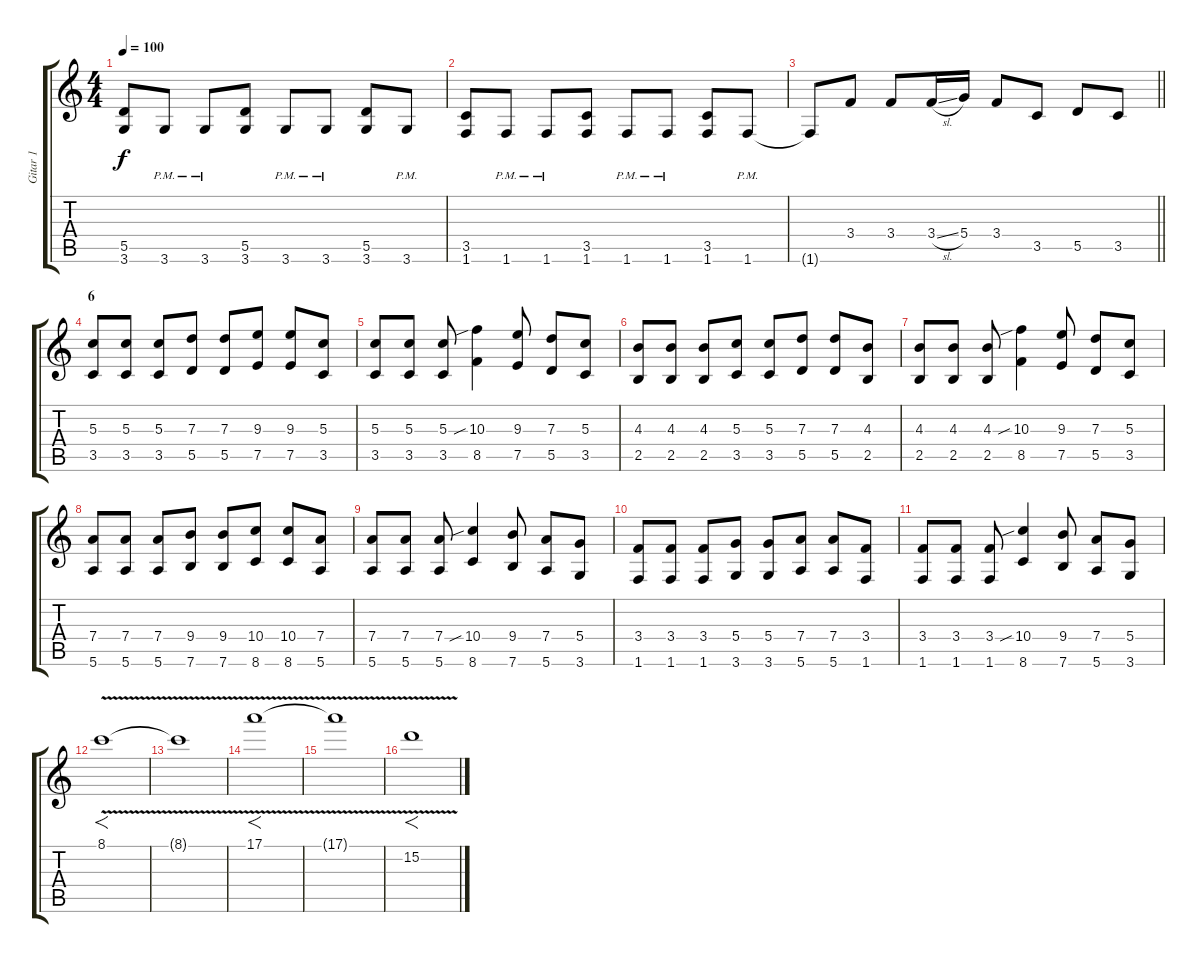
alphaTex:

\track ("Gitar 1" "Gitar 1") {instrument overdrivenguitar}
\staff {score tabs}
\tuning (E4 B3 G3 D3 A2 E2) {hide}
\ts (4 4)
\tempo 100
\clef g2
\ks c
(5.5 3.6).8{dy f} 3.6{pm}.8 3.6{pm}.8 (5.5 3.6).8 3.6{pm}.8 3.6{pm}.8 (5.5 3.6).8 3.6{pm}.8 |
(3.5 1.6).8 1.6{pm}.8 1.6{pm}.8 (3.5 1.6).8 1.6{pm}.8 1.6{pm}.8 (3.5 1.6).8 1.6{pm}.8 |
\barLineRight lightlight
1.6{t}.8 3.4.8 3.4.8 3.4{sl}.16 5.4.16 3.4.8 3.5.8 5.5.8 3.5.8 |
\section ("" "6")
(5.3 3.5).8 (5.3 3.5).8 (5.3 3.5).8 (7.3 5.5).8 (7.3 5.5).8 (9.3 7.5).8 (9.3 7.5).8 (5.3 3.5).8 |
(5.3 3.5).8 (5.3 3.5).8 (5.3 3.5).8 (10.3{sib} 8.5).4 (9.3 7.5).8 (7.3 5.5).8 (5.3 3.5).8 |
(4.3 2.5).8 (4.3 2.5).8 (4.3 2.5).8 (5.3 3.5).8 (5.3 3.5).8 (7.3 5.5).8 (7.3 5.5).8 (4.3 2.5).8 |
(4.3 2.5).8 (4.3 2.5).8 (4.3 2.5).8 (10.3{sib} 8.5).4 (9.3 7.5).8 (7.3 5.5).8 (5.3 3.5).8 |
(7.4 5.6).8 (7.4 5.6).8 (7.4 5.6).8 (9.4 7.6).8 (9.4 7.6).8 (10.4 8.6).8 (10.4 8.6).8 (7.4 5.6).8 |
(7.4 5.6).8 (7.4 5.6).8 (7.4 5.6).8 (10.4{sib} 8.6).4 (9.4 7.6).8 (7.4 5.6).8 (5.4 3.6).8 |
(3.4 1.6).8 (3.4 1.6).8 (3.4 1.6).8 (5.4 3.6).8 (5.4 3.6).8 (7.4 5.6).8 (7.4 5.6).8 (3.4 1.6).8 |
(3.4 1.6).8 (3.4 1.6).8 (3.4 1.6).8 (10.4{sib} 8.6).4 (9.4 7.6).8 (7.4 5.6).8 (5.4 3.6).8 |
8.1{v}.1{f} |
8.1{t}.1 |
17.1{v}.1{f} |
17.1{t}.1 |
15.2{v}.1{f}
